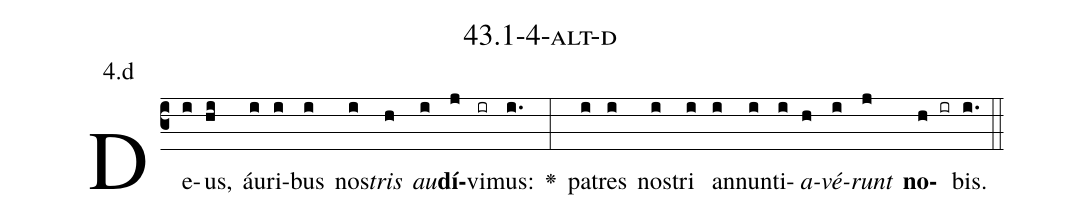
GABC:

name: 43.1-4-alt-d;
annotation: 4.d;
%%
(c3)De(i)us,(hi) áu(i)ri(i)bus(i) nos(i)<i>tris</i>(h) <i>au</i>(i)<b>dí</b>(j)vi(ir)mus:(i.) <v>\greheightstar</v>(:) pa(i)tres(i) nos(i)tri(i) an(i)nun(i)ti(i)<i>a</i>(h)<i>vé</i>(i)<i>runt</i>(j) <b>no</b>(h ir)bis.(i.) (::)


%E(i) u(h) o(i) u(j) a(h) e.(i.) (::)
